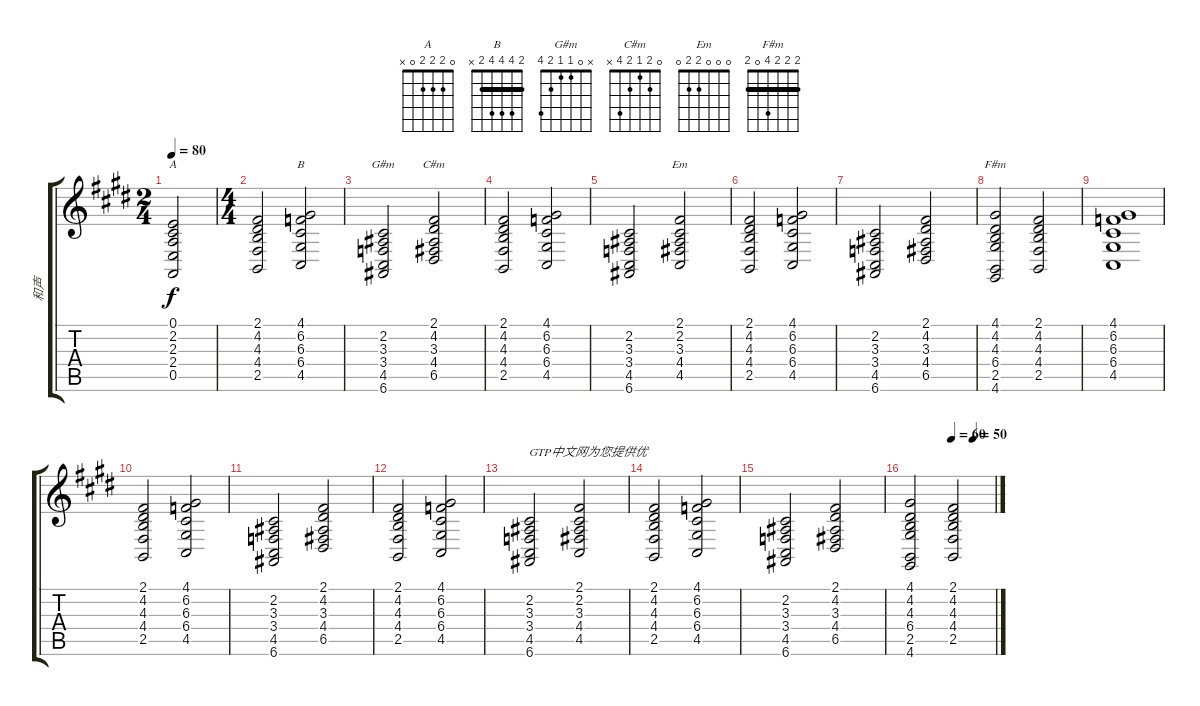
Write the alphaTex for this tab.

\track ("和声" "和声") {instrument stringensemble2}
\staff {score tabs}
\tuning (E4 B3 G3 D3 A2 E2) {hide}
\chord ("A" 0 2 2 2 0 x)
\chord ("B" 2 4 4 4 2 x) {barre 2}
\chord ("G#m" x 0 1 1 2 4)
\chord ("C#m" 0 2 1 2 4 x)
\chord ("Em" 0 0 0 2 2 0)
\chord ("F#m" 2 2 2 4 0 2) {barre 2}
\ts (2 4)
\tempo 80
\clef g2
\ks c#minor
(0.1 2.2 2.3 2.4 0.5).2{ch "A" dy f} |
\ts (4 4)
(2.1 4.2 4.3 4.4 2.5).2 (4.1 6.2 6.3 6.4 4.5).2{ch "B"} |
(2.2 3.3 3.4 4.5 6.6).2{ch "G#m"} (2.1 4.2 3.3 4.4 6.5).2{ch "C#m"} |
(2.1 4.2 4.3 4.4 2.5).2 (4.1 6.2 6.3 6.4 4.5).2 |
(2.2 3.3 3.4 4.5 6.6).2 (2.1 2.2 3.3 4.4 4.5).2{ch "Em"} |
(2.1 4.2 4.3 4.4 2.5).2 (4.1 6.2 6.3 6.4 4.5).2 |
(2.2 3.3 3.4 4.5 6.6).2 (2.1 4.2 3.3 4.4 6.5).2 |
(4.1 4.2 4.3 6.4 2.5 4.6).2{ch "F#m"} (2.1 4.2 4.3 4.4 2.5).2 |
(4.1 6.2 6.3 6.4 4.5).1 |
(2.1 4.2 4.3 4.4 2.5).2 (4.1 6.2 6.3 6.4 4.5).2 |
(2.2 3.3 3.4 4.5 6.6).2 (2.1 4.2 3.3 4.4 6.5).2 |
(2.1 4.2 4.3 4.4 2.5).2 (4.1 6.2 6.3 6.4 4.5).2 |
(2.2 3.3 3.4 4.5 6.6).2{txt "GTP中文网为您提供优"} (2.1 2.2 3.3 4.4 4.5).2 |
(2.1 4.2 4.3 4.4 2.5).2 (4.1 6.2 6.3 6.4 4.5).2 |
(2.2 3.3 3.4 4.5 6.6).2 (2.1 4.2 3.3 4.4 6.5).2 |
\tempo (60 0.5)
\tempo (50 0.75)
(4.1 4.2 4.3 6.4 2.5 4.6).2 (2.1 4.2 4.3 4.4 2.5).2
